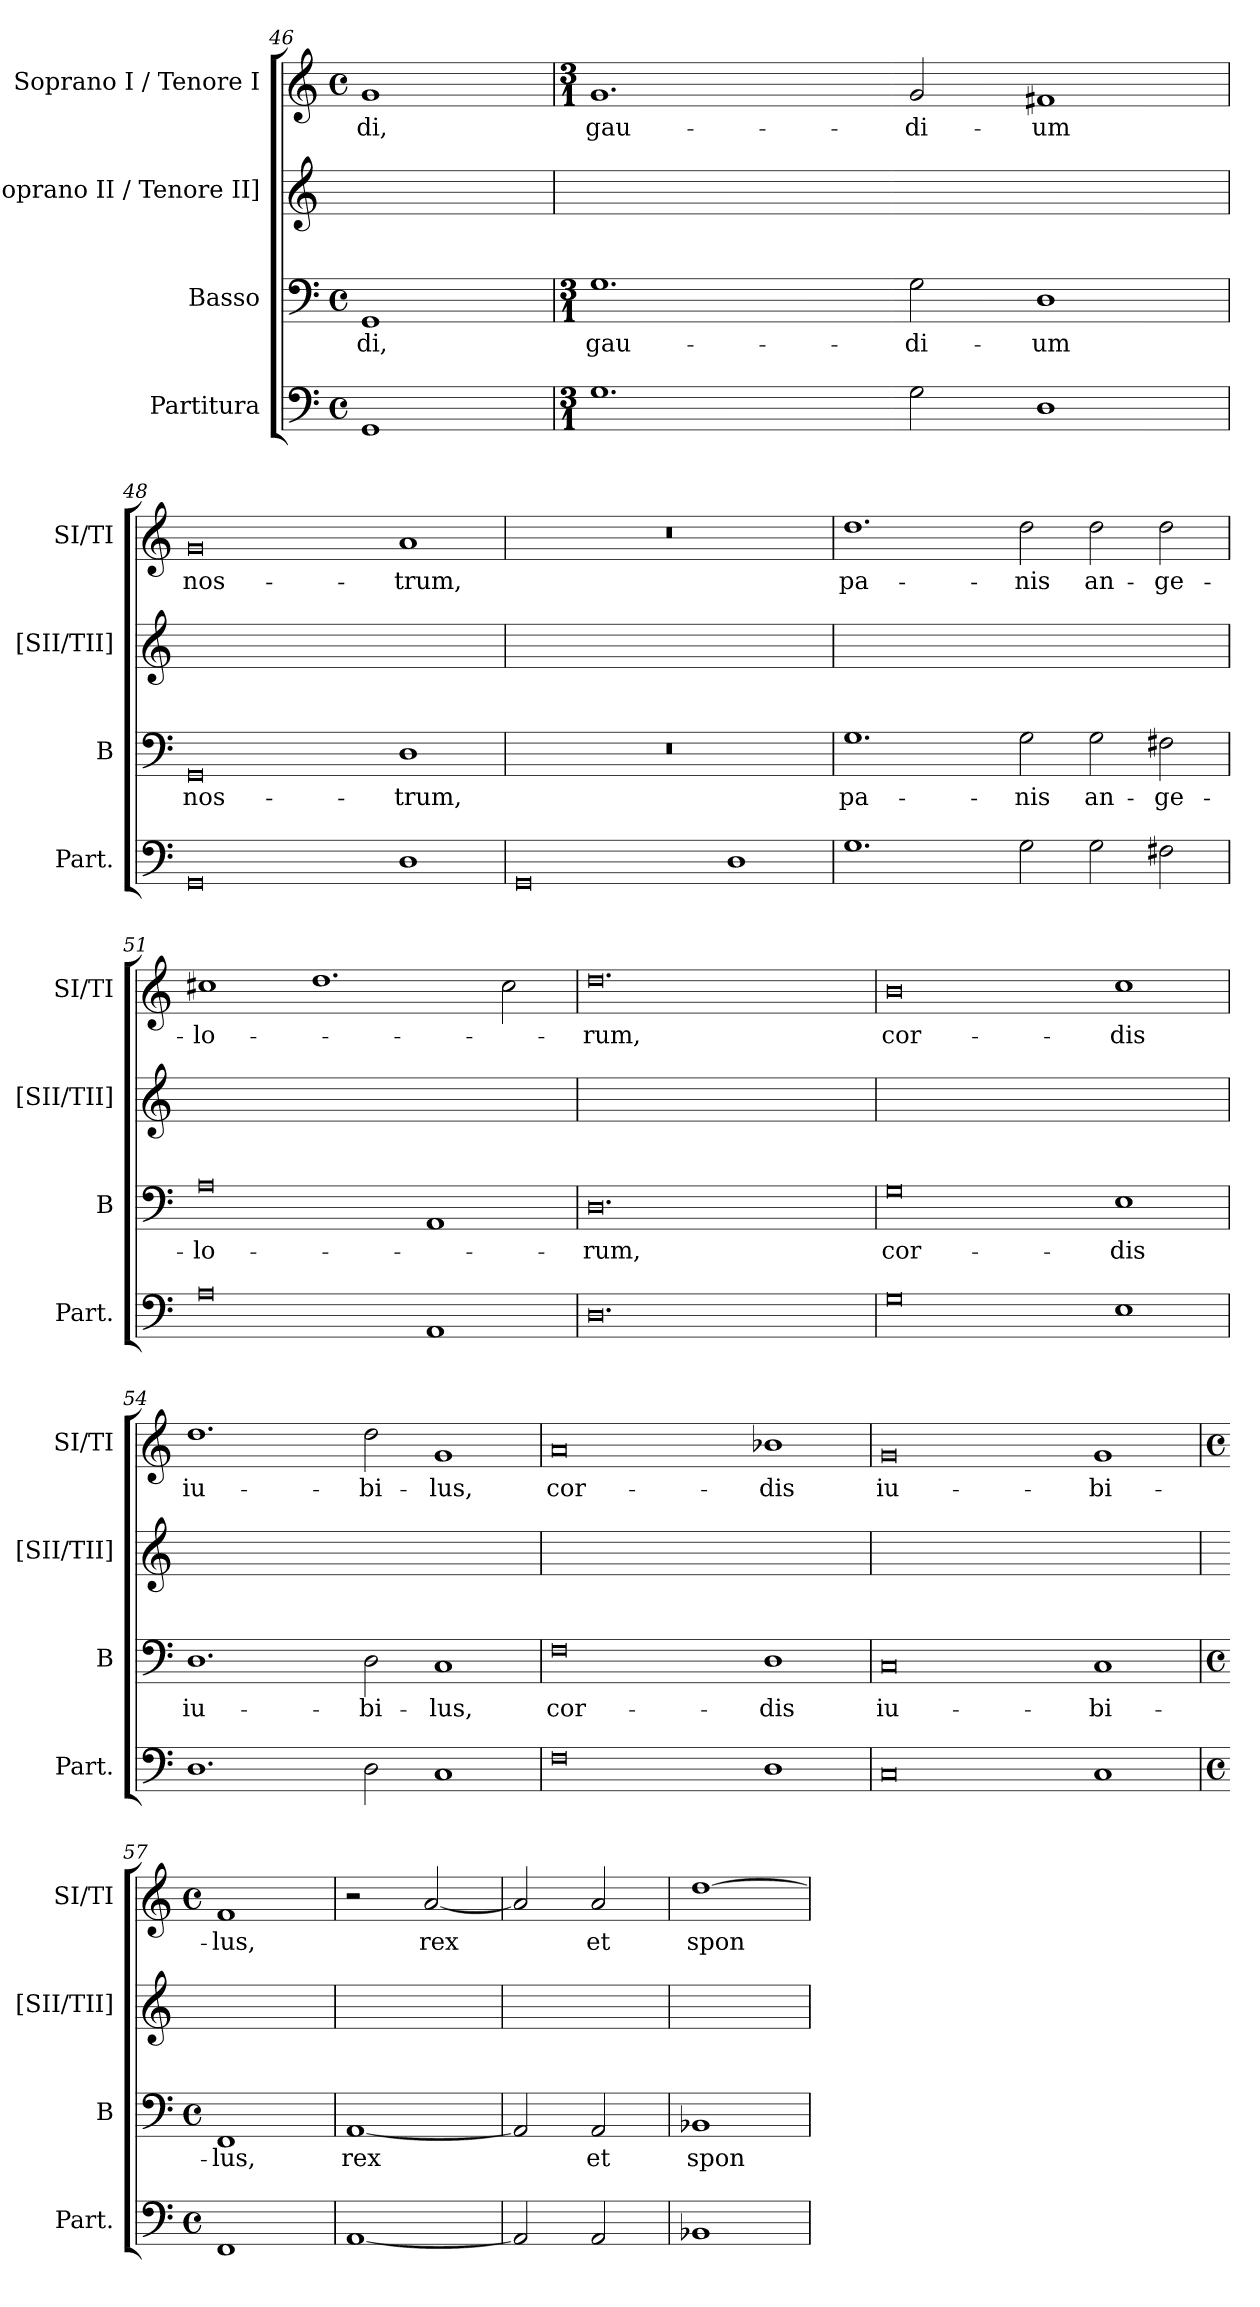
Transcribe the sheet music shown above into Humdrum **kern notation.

**kern	**kern	**text	**kern	**kern	**text
*part4	*part3	*part3	*part2	*part1	*part1
*staff4	*staff3	*staff3	*staff2	*staff1	*staff1
*I"Partitura	*I"Basso	*	*I"[Soprano II / Tenore II]	*I"Soprano I / Tenore I	*
*I'Part.	*I'B	*	*I'[SII/TII]	*I'SI/TI	*
*clefF4	*clefF4	*	*clefG2	*clefG2	*
*k[]	*k[]	*	*k[]	*k[]	*
*M4/4	*M4/4	*	*	*M4/4	*
*met(c)	*met(c)	*	*	*met(c)	*
=46	=46	=46	=46	=46	=46
1GG	1GG	-di,	1ryy	1g	-di,
=47	=47	=47	=47	=47	=47
*M3/1	*M3/1	*	*	*M3/1	*
*	*	*	*	*MM480	*
1.G	1.G	gau-	1ryy	1.g	gau-
.	.	.	0ryy	.	.
2G\	2G\	-di-	.	2g/	-di-
1D	1D	-um	.	1f#X	-um
=48	=48	=48	=48	=48	=48
0GG	0GG	nos-	1ryy	0g	nos-
.	.	.	0ryy	.	.
1D	1D	-trum,	.	1a	-trum,
=49	=49	=49	=49	=49	=49
0GG	0.r	.	1ryy	0.r	.
.	.	.	0ryy	.	.
1D	.	.	.	.	.
=50	=50	=50	=50	=50	=50
1.G	1.G	pa-	1ryy	1.dd	pa-
.	.	.	0ryy	.	.
2G\	2G\	-nis	.	2dd\	-nis
2G\	2G\	an-	.	2dd\	an-
2F#X>\	2F#X\	-ge-	.	2dd\	-ge-
=51	=51	=51	=51	=51	=51
0A	0A	-lo-	1ryy	1cc#X	-lo-
.	.	.	0ryy	1.dd	.
1AA	1AA	.	.	.	.
.	.	.	.	2cc#\	.
=52	=52	=52	=52	=52	=52
0.D	0.D	-rum,	1ryy	0.dd	-rum,
.	.	.	0ryy	.	.
=53	=53	=53	=53	=53	=53
0G	0G	cor-	1ryy	0b	cor-
.	.	.	0ryy	.	.
1E>	1E	-dis	.	1cc	-dis
=54	=54	=54	=54	=54	=54
1.D	1.D	iu-	1ryy	1.dd	iu-
.	.	.	0ryy	.	.
2D\	2D\	-bi-	.	2dd\	-bi-
1C	1C	-lus,	.	1g	-lus,
=55	=55	=55	=55	=55	=55
0F	0F	cor-	1ryy	0a	cor-
.	.	.	0ryy	.	.
1D>	1D	-dis	.	1b-X	-dis
=56	=56	=56	=56	=56	=56
0C	0C	iu-	1ryy	0g	iu-
.	.	.	0ryy	.	.
1C	1C	-bi-	.	1g	-bi-
=57	=57	=57	=57	=57	=57
*M4/4	*M4/4	*	*	*M4/4	*
*met(c)	*met(c)	*	*	*met(c)	*
*	*	*	*	*MM120	*
1FF	1FF	-lus,	1ryy	1f	-lus,
=58	=58	=58	=58	=58	=58
[1AA	[1AA	rex	1ryy	2r	.
.	.	.	.	[2a/	rex
=59	=59	=59	=59	=59	=59
2AA/]	2AA/]	.	1ryy	2a/]	.
2AA/	2AA/	et	.	2a/	et
=60	=60	=60	=60	=60	=60
1BB-X	1BB-X	spon-	1ryy	[1dd	spon-
=	=	=	=	=	=
*-	*-	*-	*-	*-	*-
